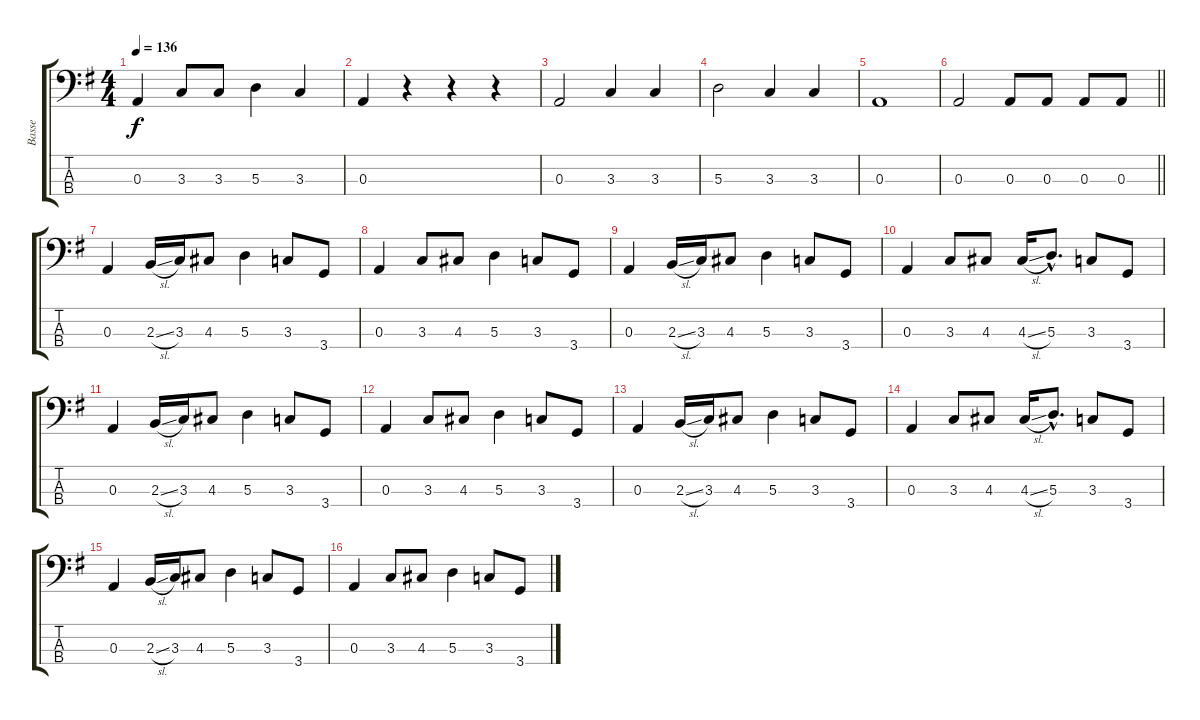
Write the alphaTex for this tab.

\track ("Basse" "Basse") {instrument electricbassfinger}
\staff {score tabs}
\tuning (G2 D2 A1 E1) {hide}
\ts (4 4)
\tempo 136
\clef f4
\ks g
0.3.4{dy f} 3.3.8 3.3.8 5.3.4 3.3.4 |
0.3.4 r.4 r.4 r.4 |
0.3.2 3.3.4 3.3.4 |
5.3.2 3.3.4 3.3.4 |
0.3.1 |
\barLineRight lightlight
0.3.2 0.3.8 0.3.8 0.3.8 0.3.8 |
0.3.4 2.3{sl}.16 3.3.16 4.3.8 5.3.4 3.3.8 3.4.8 |
0.3.4 3.3.8 4.3.8 5.3.4 3.3.8 3.4.8 |
0.3.4 2.3{sl}.16 3.3.16 4.3.8 5.3.4 3.3.8 3.4.8 |
0.3.4 3.3.8 4.3.8 4.3{sl}.16 5.3{hac}.8{d} 3.3.8 3.4.8 |
0.3.4 2.3{sl}.16 3.3.16 4.3.8 5.3.4 3.3.8 3.4.8 |
0.3.4 3.3.8 4.3.8 5.3.4 3.3.8 3.4.8 |
0.3.4 2.3{sl}.16 3.3.16 4.3.8 5.3.4 3.3.8 3.4.8 |
0.3.4 3.3.8 4.3.8 4.3{sl}.16 5.3{hac}.8{d} 3.3.8 3.4.8 |
0.3.4 2.3{sl}.16 3.3.16 4.3.8 5.3.4 3.3.8 3.4.8 |
0.3.4 3.3.8 4.3.8 5.3.4 3.3.8 3.4.8
